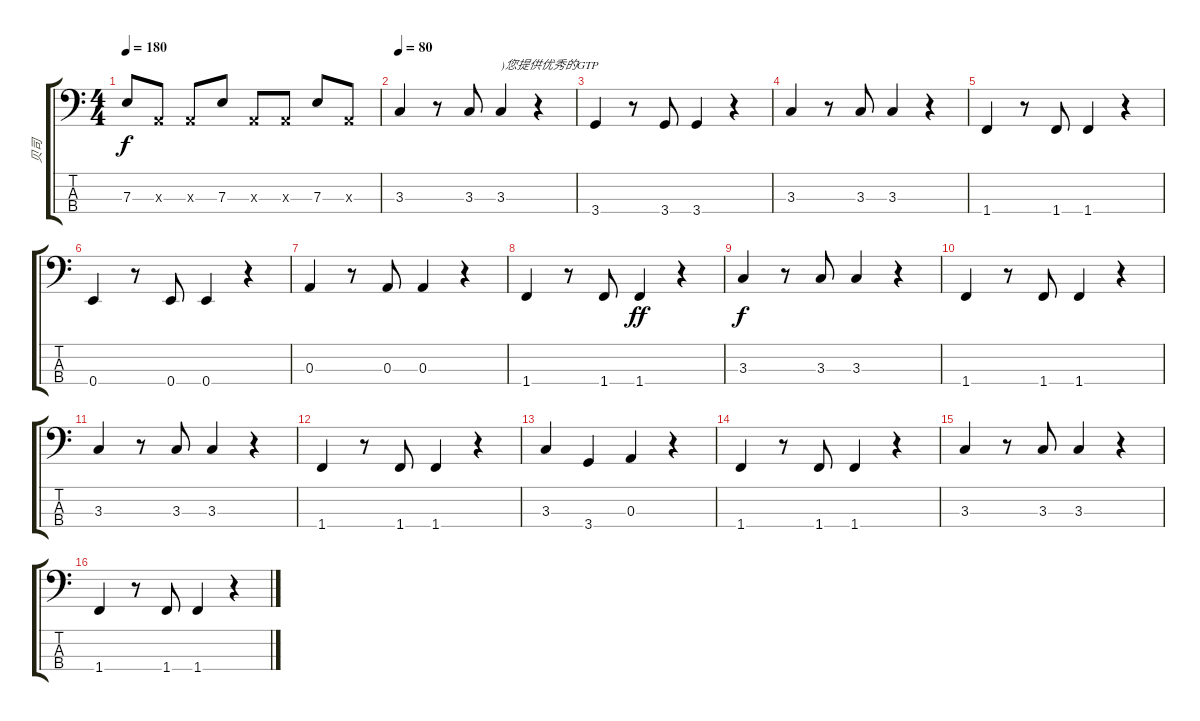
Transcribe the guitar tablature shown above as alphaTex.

\track ("贝司" "贝司") {instrument electricbassfinger}
\staff {score tabs}
\tuning (G2 D2 A1 E1) {hide}
\ts (4 4)
\tempo 180
\clef f4
\ks c
7.3.8{dy f} 0.3{x}.8 0.3{x}.8 7.3.8 0.3{x}.8 0.3{x}.8 7.3.8 0.3{x}.8 |
\tempo 80
3.3.4 r.8 3.3.8 3.3.4{txt ")您提供优秀的GTP"} r.4 |
3.4.4 r.8 3.4.8 3.4.4 r.4 |
3.3.4 r.8 3.3.8 3.3.4 r.4 |
1.4.4 r.8 1.4.8 1.4.4 r.4 |
0.4.4 r.8 0.4.8 0.4.4 r.4 |
0.3.4 r.8 0.3.8 0.3.4 r.4 |
1.4.4 r.8 1.4.8 1.4.4{dy ff} r.4 |
3.3.4{dy f} r.8 3.3.8 3.3.4 r.4 |
1.4.4 r.8 1.4.8 1.4.4 r.4 |
3.3.4 r.8 3.3.8 3.3.4 r.4 |
1.4.4 r.8 1.4.8 1.4.4 r.4 |
3.3.4 3.4.4 0.3.4 r.4 |
1.4.4 r.8 1.4.8 1.4.4 r.4 |
3.3.4 r.8 3.3.8 3.3.4 r.4 |
1.4.4 r.8 1.4.8 1.4.4 r.4
